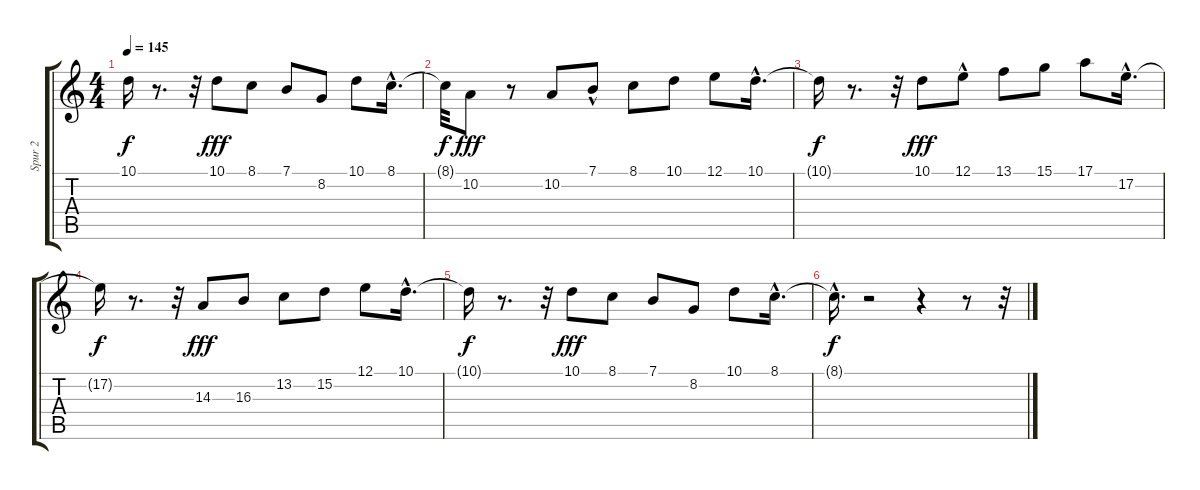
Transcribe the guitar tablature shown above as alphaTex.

\track ("Spur 2" "Spur 2") {instrument synthbrass1}
\staff {score tabs}
\tuning (E4 B3 G3 D3 A2 E2) {hide}
\ts (4 4)
\tempo 145
\clef g2
\ks c
10.1{t}.16{dy f} r.8{d} r.32 10.1.8{dy fff} 8.1.8 7.1.8 8.2.8 10.1.8 8.1{hac}.16{d} |
8.1{t}.32{dy f} 10.2.8{dy fff} r.8 10.2.8 7.1{hac}.8 8.1.8 10.1.8 12.1.8 10.1{hac}.16{d} |
10.1{t}.16{dy f} r.8{d} r.32 10.1.8{dy fff} 12.1{hac}.8 13.1.8 15.1.8 17.1.8 17.2{hac}.16{d} |
17.2{t}.16{dy f} r.8{d} r.32 14.3.8{dy fff} 16.3.8 13.2.8 15.2.8 12.1.8 10.1{hac}.16{d} |
10.1{t}.16{dy f} r.8{d} r.32 10.1.8{dy fff} 8.1.8 7.1.8 8.2.8 10.1.8 8.1{hac}.16{d} |
8.1{hac t}.16{d dy f} r.2 r.4 r.8 r.32
